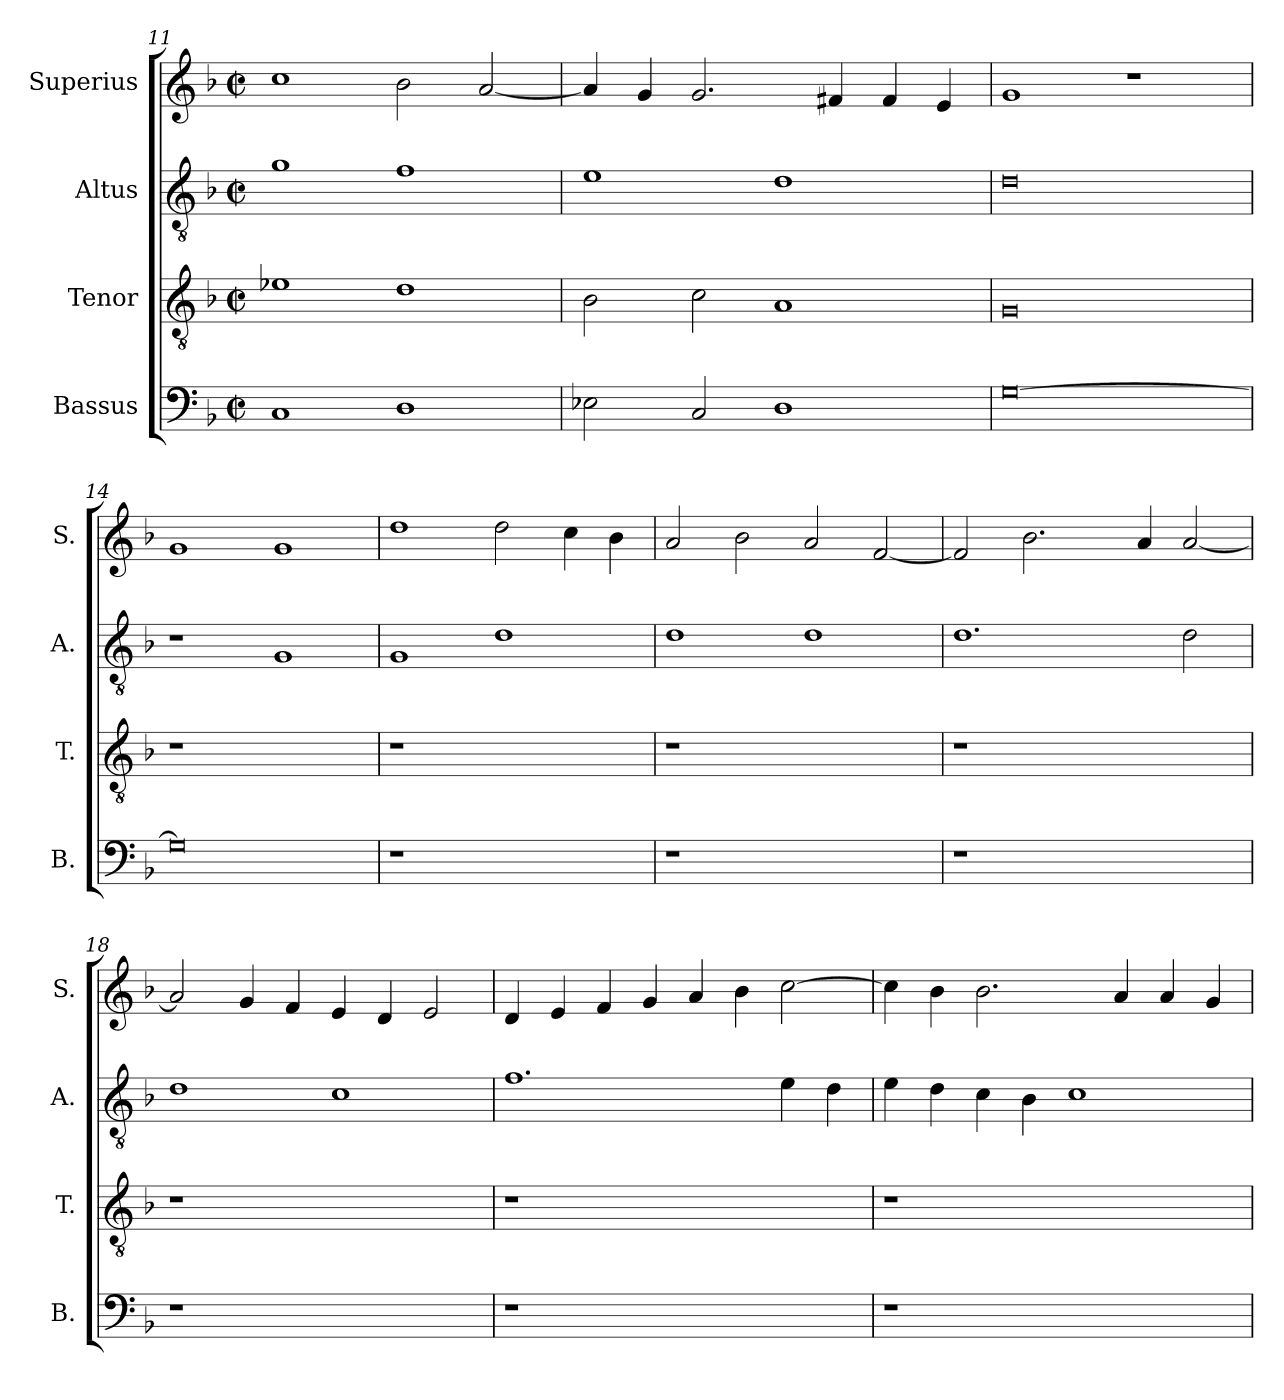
**kern	**kern	**kern	**kern
*part4	*part3	*part2	*part1
*staff4	*staff3	*staff2	*staff1
*I"Bassus	*I"Tenor	*I"Altus	*I"Superius
*I'B.	*I'T.	*I'A.	*I'S.
*clefF4	*clefGv2	*clefGv2	*clefG2
*	*ITrd7c12	*ITrd7c12	*
*k[b-]	*k[b-]	*k[b-]	*k[b-]
*F:	*F:	*F:	*F:
*M2/2	*M2/2	*M2/2	*M2/2
*met(c|)	*met(c|)	*met(c|)	*met(c|)
=11	=11	=11	=11
1Ci	1E-Xi	1Gi	1cci
1Di	1Di	1Fi	2b-i\
.	.	.	[<2ai/
=12	=12	=12	=12
2E-Xi\	2BB-i\	1Ei	4ai/]
.	.	.	4gi/
2Ci/	2Ci\	.	2.gi/
1Di	1AAi	1Di	.
.	.	.	4f#Xi/
.	.	.	4f#i/
.	.	.	4ei/
!!LO:LB:g=z
=13	=13	=13	=13
[>0Gi	0GGi	0Di	1gi
.	.	.	1r
=14	=14	=14	=14
!	!LO:N:vis=1	!	!
0Gi]	1r	1r	1gi
.	1ryy	1GGi	1gi
=15	=15	=15	=15
!LO:N:vis=1	!LO:N:vis=1	!	!
1r	1r	1GGi	1ddi
1ryy	1ryy	1Di	2ddi\
.	.	.	4cci\
.	.	.	4b-i\
=16	=16	=16	=16
!LO:N:vis=1	!LO:N:vis=1	!	!
1r	1r	1Di	2ai/
.	.	.	2b-i\
1ryy	1ryy	1Di	2ai/
.	.	.	[<2fi/
=17	=17	=17	=17
!LO:N:vis=1	!LO:N:vis=1	!	!
1r	1r	1.Di	2fi/]
.	.	.	2.b-i\
1ryy	1ryy	.	.
.	.	.	4ai/
.	.	2Di\	[<2ai/
!!LO:PB:g=z
=18	=18	=18	=18
!LO:N:vis=1	!LO:N:vis=1	!	!
1r	1r	1Di	2ai/]
.	.	.	4gi/
.	.	.	4fi/
1ryy	1ryy	1Ci	4ei/
.	.	.	4di/
.	.	.	2ei/
=19	=19	=19	=19
!LO:N:vis=1	!LO:N:vis=1	!	!
1r	1r	1.Fi	4di/
.	.	.	4ei/
.	.	.	4fi/
.	.	.	4gi/
1ryy	1ryy	.	4ai/
.	.	.	4b-i\
.	.	4Ei\	[>2cci\
.	.	4Di\	.
=20	=20	=20	=20
!LO:N:vis=1	!LO:N:vis=1	!	!
1r	1r	4Ei\	4cci\]
.	.	4Di\	4b-i\
.	.	4Ci\	2.b-i\
.	.	4BB-i\	.
1ryy	1ryy	1Ci	.
.	.	.	4ai/
.	.	.	4ai/
.	.	.	4gi/
=	=	=	=
*-	*-	*-	*-
